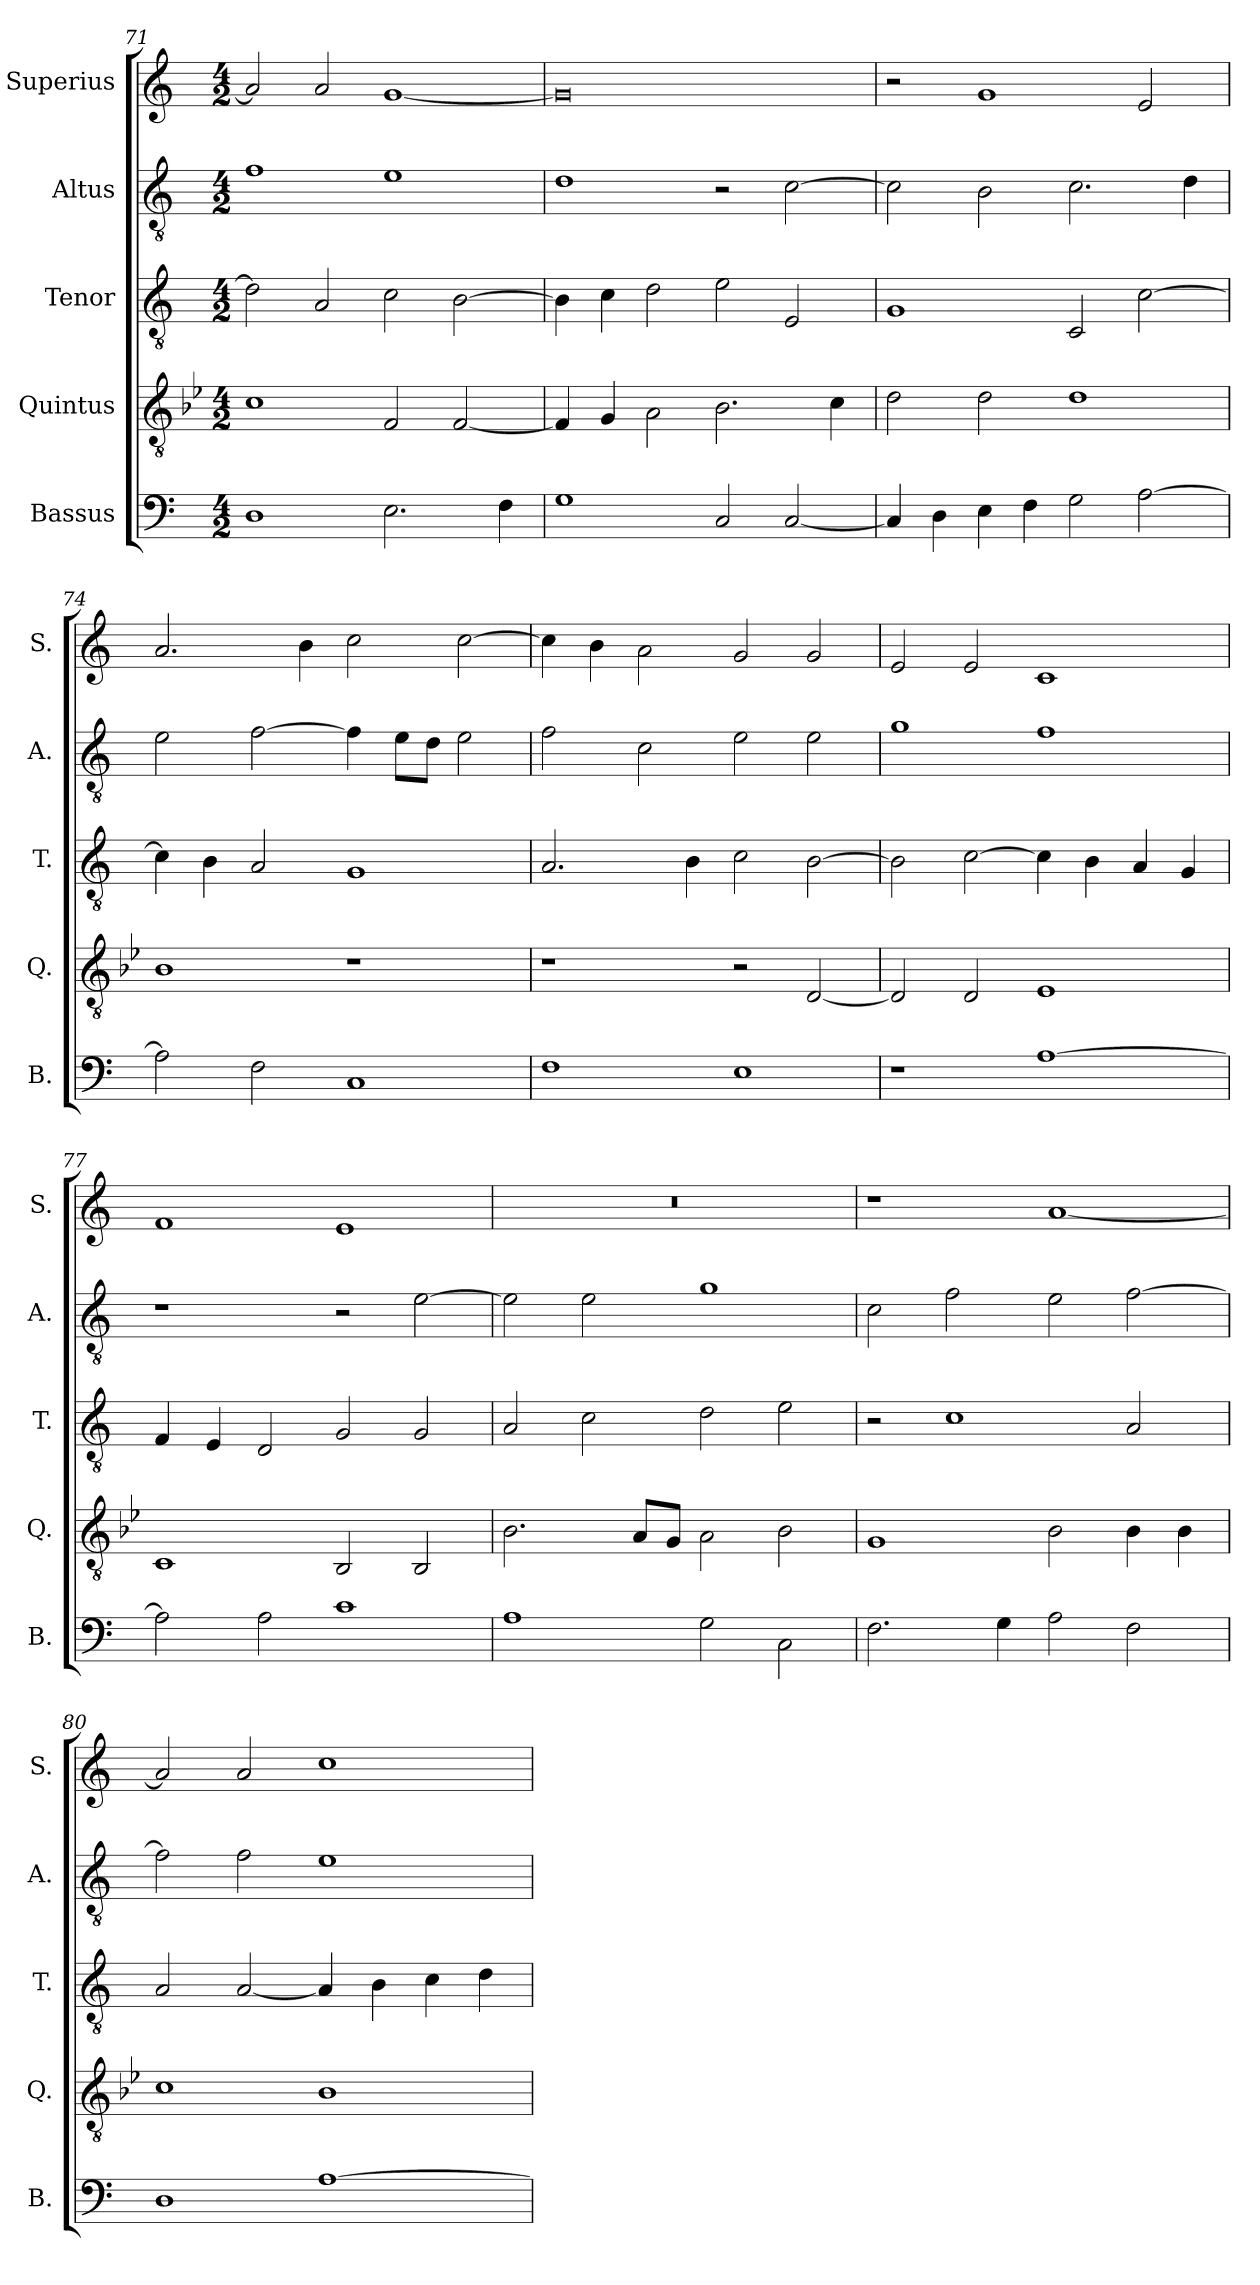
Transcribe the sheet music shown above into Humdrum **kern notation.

**kern	**kern	**kern	**kern	**kern
*part5	*part4	*part3	*part2	*part1
*staff5	*staff4	*staff3	*staff2	*staff1
*I"Bassus	*I"Quintus	*I"Tenor	*I"Altus	*I"Superius
*I'B.	*I'Q.	*I'T.	*I'A.	*I'S.
!!LO:LB:g=z
*clefF4	*clefGv2	*clefGv2	*clefGv2	*clefG2
*	*ITrd8c14	*	*ITrd1c2	*
*k[]	*k[b-e-]	*k[]	*k[b-e-]	*k[]
*M4/2	*M4/2	*M4/2	*M4/2	*M4/2
=71	=71	=71	=71	=71
1D	1C	2d\]	1e-	2a/]
.	.	2A/	.	2a/
2.E\	2FF/	2c\	1d	[1g
.	[2FF/	[2B\	.	.
4F\	.	.	.	.
=72	=72	=72	=72	=72
1G	4FF/]	4B\]	1c	0g]
.	4GG/	4c\	.	.
.	2AA\	2d\	.	.
2C/	2.BB-\	2e\	2r	.
[2C/	.	2E/	[2B-\	.
.	4C\	.	.	.
=73	=73	=73	=73	=73
4C/]	2D\	1G	2B-\]	2r
4D\	.	.	.	.
4E\	2D\	.	2A\	1g
4F\	.	.	.	.
2G\	1D	2C/	2.B-\	.
[2A\	.	[2c\	.	2e/
.	.	.	4c\	.
=74	=74	=74	=74	=74
2A\]	1BB-	4c\]	2d\	2.a/
.	.	4B\	.	.
2F\	.	2A/	[2e-\	.
.	.	.	.	4b\
1C	1r	1G	4e-\]	2cc\
.	.	.	8d\L	.
.	.	.	8c\J	.
.	.	.	2d\	[2cc\
!!LO:PB:g=z
=75	=75	=75	=75	=75
1F	1r	2.A/	2e-\	4cc\]
.	.	.	.	4b\
.	.	.	2B-\	2a\
.	.	4B\	.	.
1E	2r	2c\	2d\	2g/
.	[2DD/	[2B\	2d\	2g/
=76	=76	=76	=76	=76
1r	2DD/]	2B\]	1f	2e/
.	2DD/	[2c\	.	2e/
[1A	1EE-	4c\]	1e-	1c
.	.	4B\	.	.
.	.	4A/	.	.
.	.	4G/	.	.
=77	=77	=77	=77	=77
2A\]	1CC	4F/	1r	1f
.	.	4E/	.	.
2A\	.	2D/	.	.
1c	2BBB-/	2G/	2r	1e
.	2BBB-/	2G/	[2d\	.
=78	=78	=78	=78	=78
1A	2.BB-\	2A/	2d\]	0r
.	.	2c\	2d\	.
.	8AA/L	.	.	.
.	8GG/J	.	.	.
2G\	2AA\	2d\	1f	.
2C\	2BB-\	2e\	.	.
!!LO:LB:g=z
=79	=79	=79	=79	=79
2.F\	1GG	2r	2B-\	1r
.	.	1c	2e-\	.
4G\	.	.	.	.
2A\	2BB-\	.	2d\	[1a
2F\	4BB-\	2A/	[2e-\	.
.	4BB-\	.	.	.
=80	=80	=80	=80	=80
1D	1C	2A/	2e-\]	2a/]
.	.	[2A/	2e-\	2a/
[1A	1BB-	4A/]	1d	1cc
.	.	4B\	.	.
.	.	4c\	.	.
.	.	4d\	.	.
=	=	=	=	=
*-	*-	*-	*-	*-
